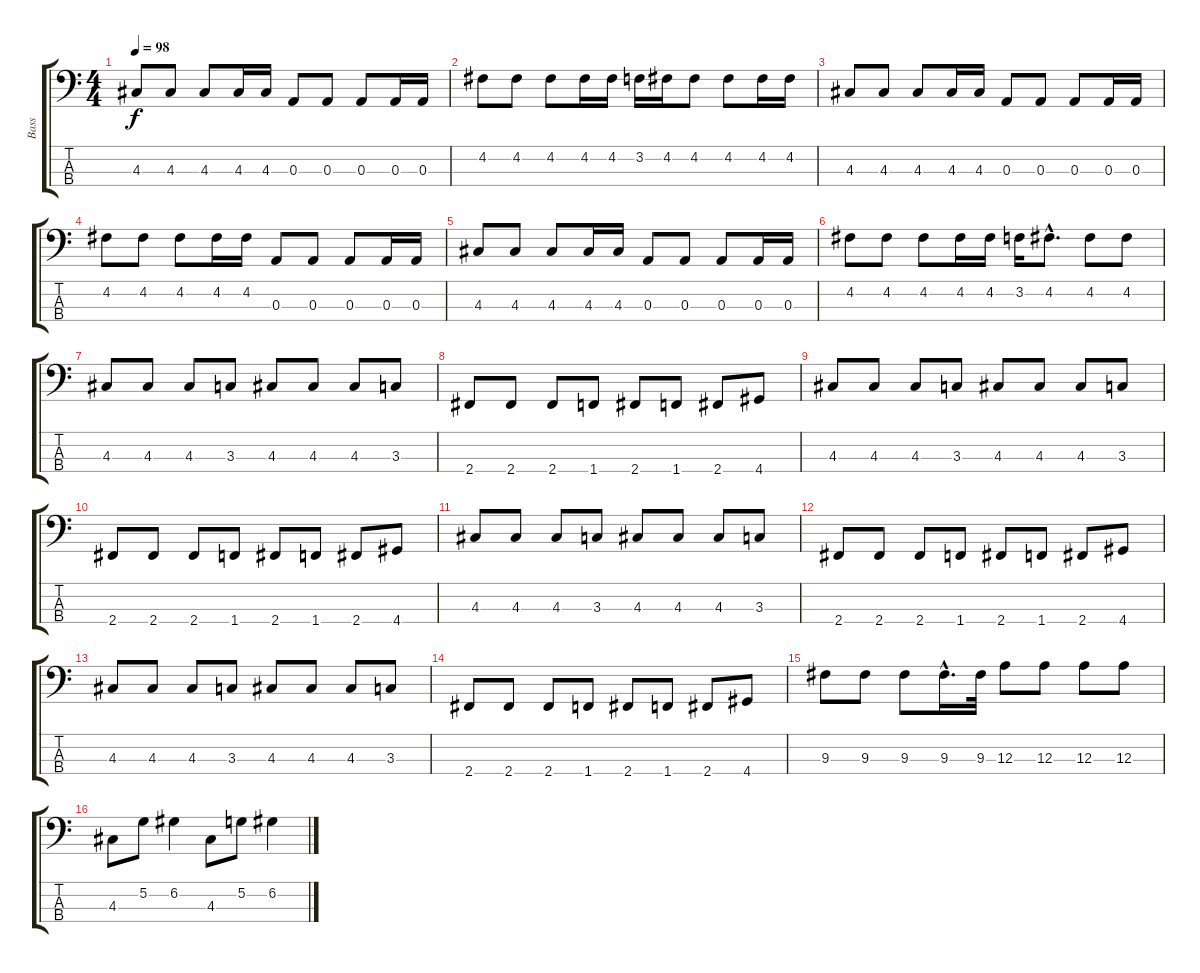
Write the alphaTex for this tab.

\track ("Bass" "Bass") {instrument electricbasspick}
\staff {score tabs}
\tuning (G2 D2 A1 E1) {hide}
\ts (4 4)
\tempo 98
\clef f4
\ks c
4.3.8{dy f} 4.3.8 4.3.8 4.3.16 4.3.16 0.3.8 0.3.8 0.3.8 0.3.16 0.3.16 |
4.2.8 4.2.8 4.2.8 4.2.16 4.2.16 3.2.16 4.2.16 4.2.8 4.2.8 4.2.16 4.2.16 |
4.3.8 4.3.8 4.3.8 4.3.16 4.3.16 0.3.8 0.3.8 0.3.8 0.3.16 0.3.16 |
4.2.8 4.2.8 4.2.8 4.2.16 4.2.16 0.3.8 0.3.8 0.3.8 0.3.16 0.3.16 |
4.3.8 4.3.8 4.3.8 4.3.16 4.3.16 0.3.8 0.3.8 0.3.8 0.3.16 0.3.16 |
4.2.8 4.2.8 4.2.8 4.2.16 4.2.16 3.2.16 4.2{hac}.8{d} 4.2.8 4.2.8 |
4.3.8 4.3.8 4.3.8 3.3.8 4.3.8 4.3.8 4.3.8 3.3.8 |
2.4.8 2.4.8 2.4.8 1.4.8 2.4.8 1.4.8 2.4.8 4.4.8 |
4.3.8 4.3.8 4.3.8 3.3.8 4.3.8 4.3.8 4.3.8 3.3.8 |
2.4.8 2.4.8 2.4.8 1.4.8 2.4.8 1.4.8 2.4.8 4.4.8 |
4.3.8 4.3.8 4.3.8 3.3.8 4.3.8 4.3.8 4.3.8 3.3.8 |
2.4.8 2.4.8 2.4.8 1.4.8 2.4.8 1.4.8 2.4.8 4.4.8 |
4.3.8 4.3.8 4.3.8 3.3.8 4.3.8 4.3.8 4.3.8 3.3.8 |
2.4.8 2.4.8 2.4.8 1.4.8 2.4.8 1.4.8 2.4.8 4.4.8 |
9.3.8 9.3.8 9.3.8 9.3{hac}.16{d} 9.3.32 12.3.8 12.3.8 12.3.8 12.3.8 |
4.3.8 5.2.8 6.2.4 4.3.8 5.2.8 6.2.4
